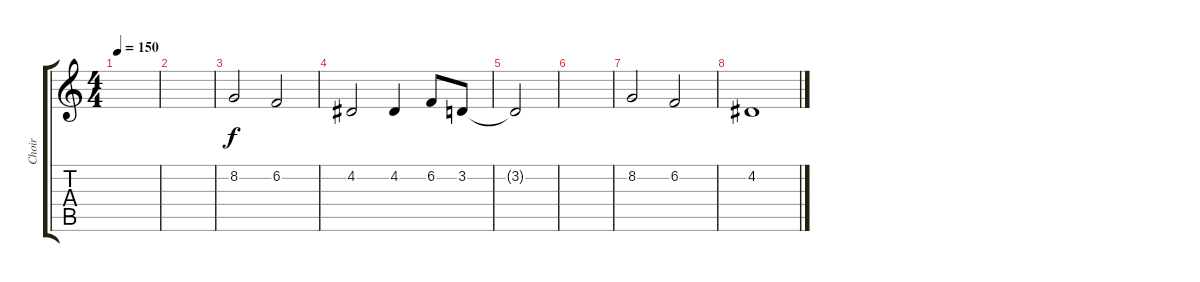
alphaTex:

\track ("Choir" "Choir") {instrument choiraahs}
\staff {score tabs}
\tuning (E4 B3 G3 D3 A2 E2) {hide}
\ts (4 4)
\tempo 150
\clef g2
\ks c
|
|
8.2.2 6.2.2 |
4.2.2 4.2.4 6.2.8 3.2.8 |
3.2{t}.2 |
|
8.2.2 6.2.2 |
4.2.1
